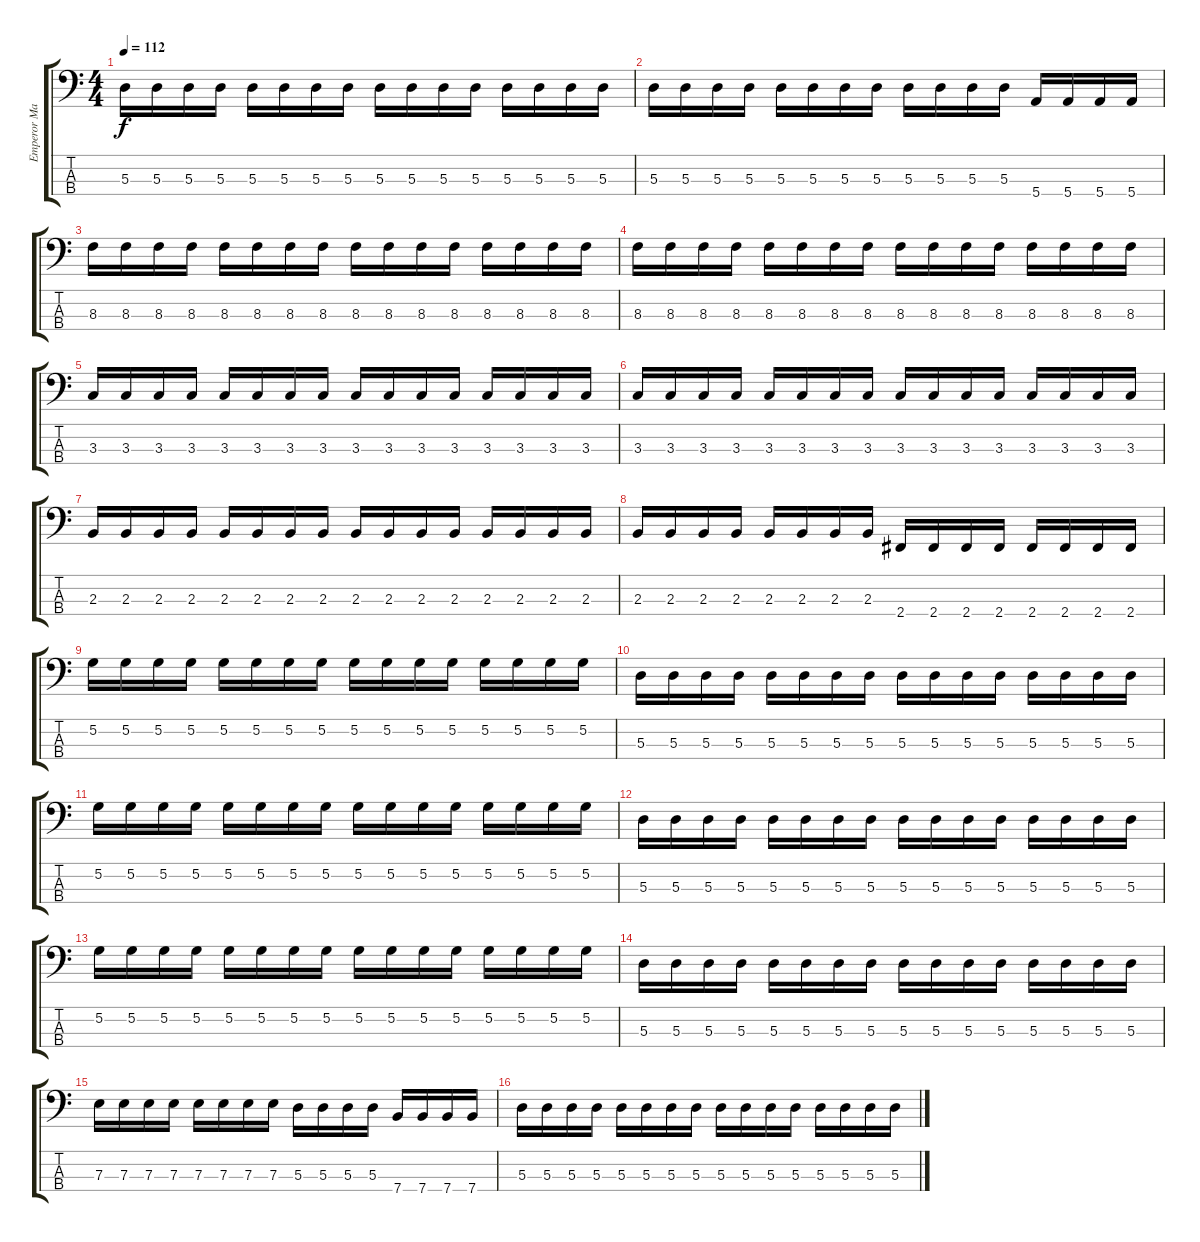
\track ("Emperor Magus Caligula" "Emperor Ma") {instrument electricbassfinger}
\staff {score tabs}
\tuning (G2 D2 A1 E1) {hide}
\ts (4 4)
\tempo 112
\clef f4
\ks c
5.3.16{dy f} 5.3.16 5.3.16 5.3.16 5.3.16 5.3.16 5.3.16 5.3.16 5.3.16 5.3.16 5.3.16 5.3.16 5.3.16 5.3.16 5.3.16 5.3.16 |
5.3.16 5.3.16 5.3.16 5.3.16 5.3.16 5.3.16 5.3.16 5.3.16 5.3.16 5.3.16 5.3.16 5.3.16 5.4.16 5.4.16 5.4.16 5.4.16 |
8.3.16 8.3.16 8.3.16 8.3.16 8.3.16 8.3.16 8.3.16 8.3.16 8.3.16 8.3.16 8.3.16 8.3.16 8.3.16 8.3.16 8.3.16 8.3.16 |
8.3.16 8.3.16 8.3.16 8.3.16 8.3.16 8.3.16 8.3.16 8.3.16 8.3.16 8.3.16 8.3.16 8.3.16 8.3.16 8.3.16 8.3.16 8.3.16 |
3.3.16 3.3.16 3.3.16 3.3.16 3.3.16 3.3.16 3.3.16 3.3.16 3.3.16 3.3.16 3.3.16 3.3.16 3.3.16 3.3.16 3.3.16 3.3.16 |
3.3.16 3.3.16 3.3.16 3.3.16 3.3.16 3.3.16 3.3.16 3.3.16 3.3.16 3.3.16 3.3.16 3.3.16 3.3.16 3.3.16 3.3.16 3.3.16 |
2.3.16 2.3.16 2.3.16 2.3.16 2.3.16 2.3.16 2.3.16 2.3.16 2.3.16 2.3.16 2.3.16 2.3.16 2.3.16 2.3.16 2.3.16 2.3.16 |
2.3.16 2.3.16 2.3.16 2.3.16 2.3.16 2.3.16 2.3.16 2.3.16 2.4.16 2.4.16 2.4.16 2.4.16 2.4.16 2.4.16 2.4.16 2.4.16 |
5.2.16 5.2.16 5.2.16 5.2.16 5.2.16 5.2.16 5.2.16 5.2.16 5.2.16 5.2.16 5.2.16 5.2.16 5.2.16 5.2.16 5.2.16 5.2.16 |
5.3.16 5.3.16 5.3.16 5.3.16 5.3.16 5.3.16 5.3.16 5.3.16 5.3.16 5.3.16 5.3.16 5.3.16 5.3.16 5.3.16 5.3.16 5.3.16 |
5.2.16 5.2.16 5.2.16 5.2.16 5.2.16 5.2.16 5.2.16 5.2.16 5.2.16 5.2.16 5.2.16 5.2.16 5.2.16 5.2.16 5.2.16 5.2.16 |
5.3.16 5.3.16 5.3.16 5.3.16 5.3.16 5.3.16 5.3.16 5.3.16 5.3.16 5.3.16 5.3.16 5.3.16 5.3.16 5.3.16 5.3.16 5.3.16 |
5.2.16 5.2.16 5.2.16 5.2.16 5.2.16 5.2.16 5.2.16 5.2.16 5.2.16 5.2.16 5.2.16 5.2.16 5.2.16 5.2.16 5.2.16 5.2.16 |
5.3.16 5.3.16 5.3.16 5.3.16 5.3.16 5.3.16 5.3.16 5.3.16 5.3.16 5.3.16 5.3.16 5.3.16 5.3.16 5.3.16 5.3.16 5.3.16 |
7.3.16 7.3.16 7.3.16 7.3.16 7.3.16 7.3.16 7.3.16 7.3.16 5.3.16 5.3.16 5.3.16 5.3.16 7.4.16 7.4.16 7.4.16 7.4.16 |
5.3.16 5.3.16 5.3.16 5.3.16 5.3.16 5.3.16 5.3.16 5.3.16 5.3.16 5.3.16 5.3.16 5.3.16 5.3.16 5.3.16 5.3.16 5.3.16
